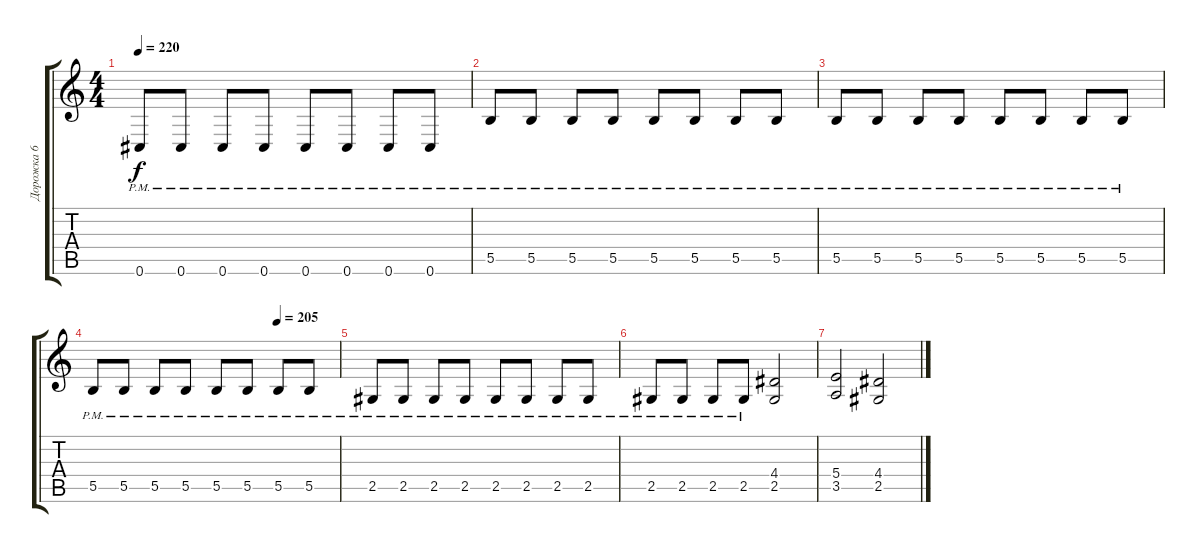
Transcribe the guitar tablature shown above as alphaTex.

\track ("Дорожка 6" "Дорожка 6") {instrument distortionguitar}
\staff {score tabs}
\tuning (Db4 Ab3 E3 B2 Gb2 Db2) {hide}
\ts (4 4)
\tempo 220
\clef g2
\ks c
0.6{pm}.8{dy f} 0.6{pm}.8 0.6{pm}.8 0.6{pm}.8 0.6{pm}.8 0.6{pm}.8 0.6{pm}.8 0.6{pm}.8 |
5.5{pm}.8 5.5{pm}.8 5.5{pm}.8 5.5{pm}.8 5.5{pm}.8 5.5{pm}.8 5.5{pm}.8 5.5{pm}.8 |
5.5{pm}.8 5.5{pm}.8 5.5{pm}.8 5.5{pm}.8 5.5{pm}.8 5.5{pm}.8 5.5{pm}.8 5.5{pm}.8 |
\tempo (205 0.75)
5.5{pm}.8 5.5{pm}.8 5.5{pm}.8 5.5{pm}.8 5.5{pm}.8 5.5{pm}.8 5.5{pm}.8 5.5{pm}.8 |
2.5{pm}.8 2.5{pm}.8 2.5{pm}.8 2.5{pm}.8 2.5{pm}.8 2.5{pm}.8 2.5{pm}.8 2.5{pm}.8 |
2.5{pm}.8 2.5{pm}.8 2.5{pm}.8 2.5{pm}.8 (4.4 2.5).2 |
(5.4 3.5).2 (4.4 2.5).2
